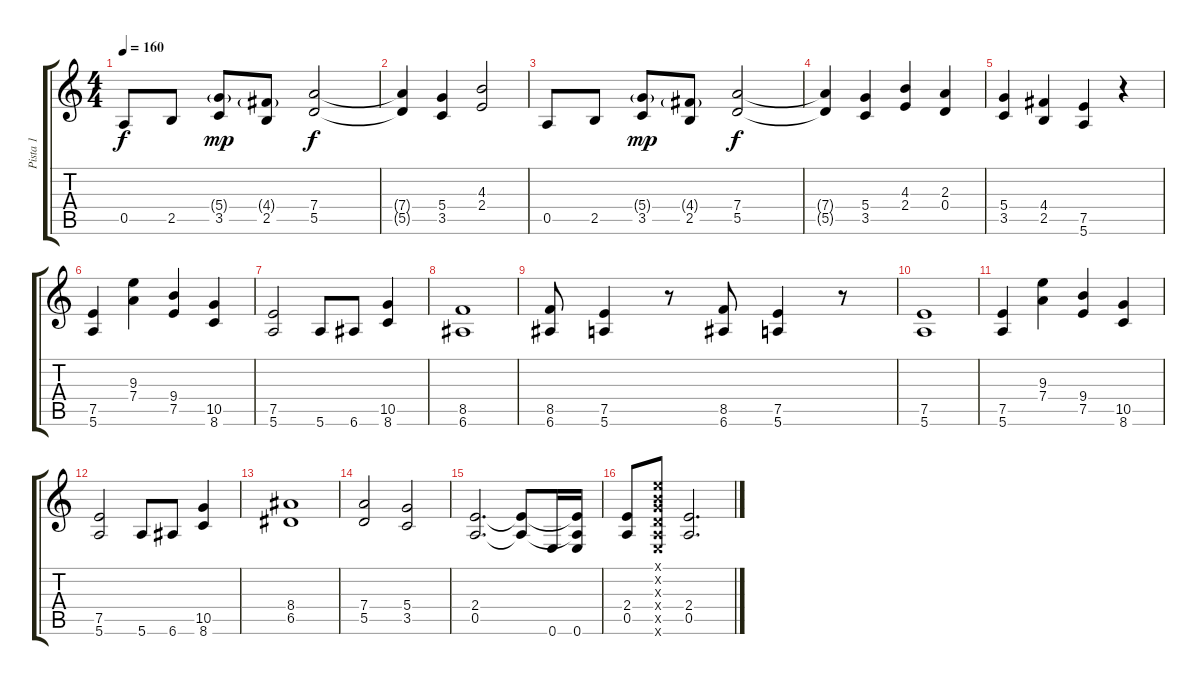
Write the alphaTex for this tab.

\track ("Pista 1" "Pista 1") {instrument distortionguitar}
\staff {score tabs}
\tuning (E4 B3 G3 D3 A2 E2) {hide}
\ts (4 4)
\tempo 160
\clef g2
\ks c
0.5.8{dy f} 2.5.8 (5.4{g} 3.5).8{dy mp} (4.4{g} 2.5).8 (7.4 5.5).2{dy f} |
(7.4{t} 5.5{t}).4 (5.4 3.5).4 (4.3 2.4).2 |
0.5.8 2.5.8 (5.4{g} 3.5).8{dy mp} (4.4{g} 2.5).8 (7.4 5.5).2{dy f} |
(7.4{t} 5.5{t}).4 (5.4 3.5).4 (4.3 2.4).4 (2.3 0.4).4 |
(5.4 3.5).4 (4.4 2.5).4 (7.5 5.6).4 r.4 |
(7.5 5.6).4 (9.3 7.4).4 (9.4 7.5).4 (10.5 8.6).4 |
(7.5 5.6).2 5.6.8 6.6.8 (10.5 8.6).4 |
(8.5 6.6).1 |
(8.5 6.6).8 (7.5 5.6).4 r.8 (8.5 6.6).8 (7.5 5.6).4 r.8 |
(7.5 5.6).1 |
(7.5 5.6).4 (9.3 7.4).4 (9.4 7.5).4 (10.5 8.6).4 |
(7.5 5.6).2 5.6.8 6.6.8 (10.5 8.6).4 |
(8.4 6.5).1 |
(7.4 5.5).2 (5.4 3.5).2 |
(2.4 0.5).2{d} (2.4{t} 0.5{t}).8 0.6.16 (2.4{t} 0.5{t} 0.6).16 |
(2.4 0.5).8 (0.1{x} 0.2{x} 0.3{x} 0.4{x} 0.5{x} 0.6{x}).8 (2.4 0.5).2{d}
